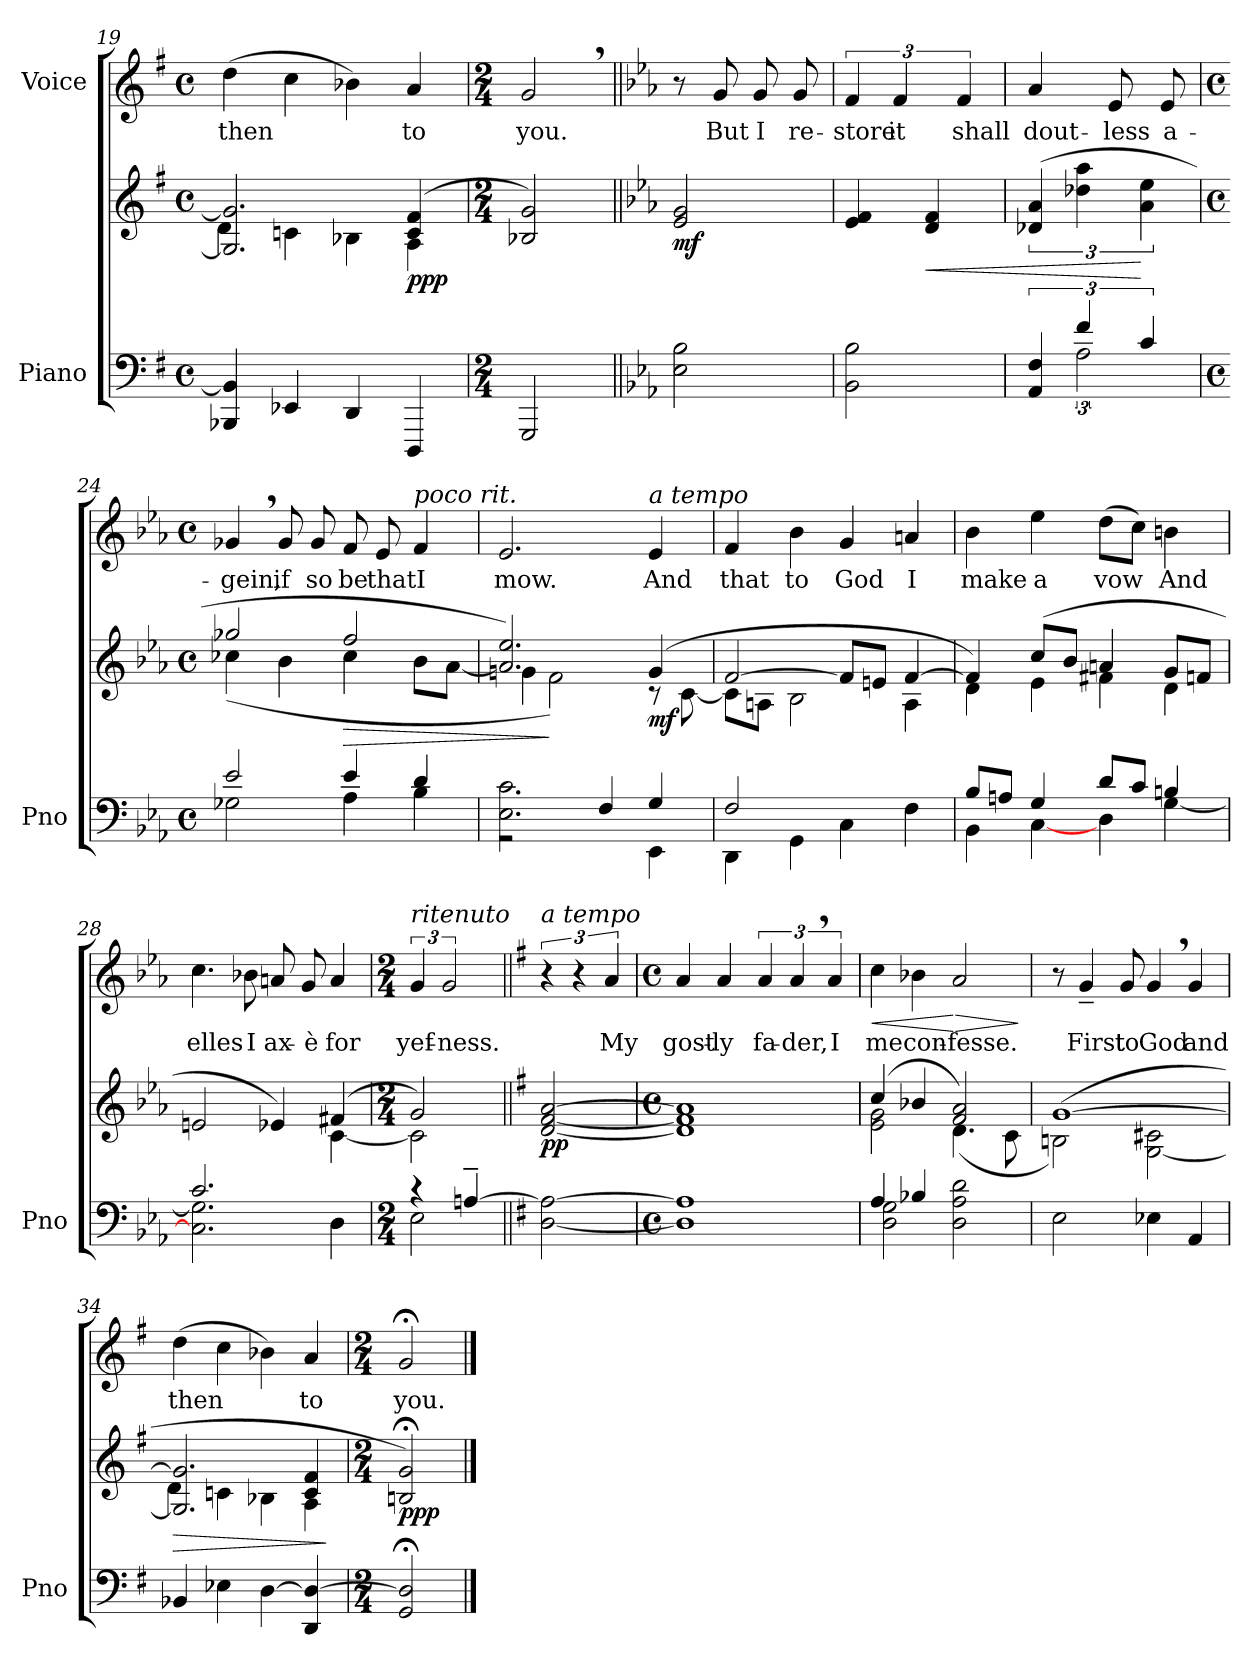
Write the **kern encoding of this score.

**kern	**kern	**dynam	**kern	**text	**dynam
*part2	*part2	*part2	*part1	*part1	*part1
*staff3	*staff2	*staff2/3	*staff1	*staff1	*staff1
*I"Piano	*	*	*I"Voice	*	*
*I'Pno	*	*	*	*	*
*clefF4	*clefG2	*	*clefG2	*	*
*k[f#]	*k[f#]	*	*k[f#]	*	*
*M4/4	*M4/4	*	*M4/4	*	*
*met(c)	*met(c)	*	*met(c)	*	*
=19	=19	=19	=19	=19	=19
*	*^	*	*	*	*
4BBB-X/ 4BB-/]	2.G/] 2.g/]	4d\	.	(4dd\	then	.
4EE-X/	.	4cn\	.	4cc\	.	.
4DD/	.	4B-X\	.	4b-X\)	.	.
!	!	!	!LO:DY:b	!	!	!
4DDD/	(4c/ 4f#/	4A\	ppp	4a/	to	.
*	*v	*v	*	*	*	*
=20	=20	=20	=20	=20	=20
*M2/4	*M2/4	*	*M2/4	*	*
2GGG/	2B-X/ 2g/)	.	2g,/	you.	.
=21||	=21||	=21||	=21||	=21||	=21||
*k[b-e-a-]	*k[b-e-a-]	*	*k[b-e-a-]	*	*
!	!	!LO:DY:b	!	!	!
2E-\ 2B-\	2e-/ 2g/	mf	8r	.	.
.	.	.	8g/	But	.
.	.	.	8g/	I	.
.	.	.	8g/	re-	.
=22	=22	=22	=22	=22	=22
2BB-\ 2B-\	4e-/ 4f/	.	6f/	-store	.
.	.	.	6f/	it	.
!	!	!LO:HP:b	!	!	!
.	4d/ 4f/	<	.	.	.
.	.	.	6f/	shall	.
=23	=23	=23	=23	=23	=23
*^	*	*	*	*	*
6AA-/ 6F/	6ryy	(6d-X/ 6a-/	.	4a-/	dout-	.
6f/	3A-\	6dd-X\ 6aa-\	.	.	.	.
.	.	.	.	8e-/	-less	.
6c/	.	6a-\ 6ee-\	[	.	.	.
.	.	.	.	8e-/	a-	.
=24	=24	=24	=24	=24	=24	=24
*M4/4	*	*M4/4	*	*M4/4	*	*
*met(c)	*	*met(c)	*	*met(c)	*	*
*	*	*^	*	*	*	*
2e-/	2G-X\	2gg-X/	(4cc-X\	.	4g-X,/	-gein,	.
.	.	.	4b-\	.	8g-/	if	.
.	.	.	.	.	8g-/	so	.
!	!	!	!	!LO:HP:b	!	!	!
4e-/	4A-\	2ff/	4cc-\	>	8f/	be	.
.	.	.	.	.	8e-/	that	.
!	!	!	!	!	!LO:TX:i:t=poco rit.	!	!
4d/	4B-\	.	8b-\L	.	4f/	I	.
.	.	.	[>8a-\J	.	.	.	.
=25	=25	=25	=25	=25	=25	=25	=25
2.E-\ 2.c\	2r	2.a-/] 2.ee-/)	4gn\	.	2.e-/	mow.	.
.	.	.	2f\)	]	.	.	.
.	4F/	.	.	.	.	.	.
!	!	!	!	!	!LO:TX:i:t=a tempo	!	!
!	!	!	!	!LO:DY:b	!	!	!
4EE-\	4G/	(4g/	8r	mf	4e-/	And	.
.	.	.	[8c\	.	.	.	.
=26	=26	=26	=26	=26	=26	=26	=26
4DD\	2F/	[2f/	8c\L]	.	4f/	that	.
.	.	.	8An\J	.	.	.	.
4GG\	.	.	2B-\	.	4b-\	to	.
4C\	2ryy	8f/L]	.	.	4g/	God	.
.	.	8en/J	.	.	.	.	.
4F\	.	[4f/	4A\	.	4an/	I	.
=27	=27	=27	=27	=27	=27	=27	=27
8B-/L	4BB-\	4f/])	4d\	.	4b-\	make	.
8An/J	.	.	.	.	.	.	.
4G/	[4C\	(8cc/L	4e-\	.	4ee-\	a	.
.	.	8b-/J	.	.	.	.	.
8d/L	4D\	4an/	4f#X\	.	(8dd\L	vow	.
8c/J	.	.	.	.	8cc\J)	.	.
4Bn/	[>4G\	8g/L	4d\	.	4bn\	And	.
.	.	8fn/J	.	.	.	.	.
=28	=28	=28	=28	=28	=28	=28	=28
2.c/	2.C\] 2.G\]	2en/	2.ryy	.	4.cc\	elles	.
.	.	.	.	.	8b-X\	I	.
.	.	4e-X/)	.	.	8an/	ax-	.
.	.	.	.	.	8g/	-è	.
4D\	4ryy	(4f#X/	[4c\	.	4a/	for	.
=29	=29	=29	=29	=29	=29	=29	=29
*M2/4	*	*M2/4	*	*	*M2/4	*	*
!	!	!	!	!	!LO:TX:i:t=ritenuto	!	!
4r	2E-\	2g/)	2c\]	.	6g/	yef-	.
.	.	.	.	.	3g/	-ness.	.
[4An~/	.	.	.	.	.	.	.
*v	*v	*	*	*	*	*	*
*	*v	*v	*	*	*	*
=30||	=30||	=30||	=30||	=30||	=30||
*k[f#]	*k[f#]	*	*k[f#]	*	*
!	!	!	!LO:TX:i:t=a tempo	!	!
!	!	!LO:DY:b	!	!	!
[2D\ 2A\_	[2d/ [2f#/ [2a/	pp	6r	.	.
.	.	.	6r	.	.
.	.	.	6a/	My	.
=31	=31	=31	=31	=31	=31
*M4/4	*M4/4	*	*M4/4	*	*
*met(c)	*met(c)	*	*met(c)	*	*
1D] 1A]	1d] 1f#] 1a]	.	4a/	gost-	.
.	.	.	4a/	-ly	.
.	.	.	6a/	fa-	.
.	.	.	6a,/	-der,	.
.	.	.	6a/	I	.
=32	=32	=32	=32	=32	=32
*^	*^	*	*	*	*
!	!	!	!	!	!	!	!LO:HP:b
4A/	2D\ 2G\	(4cc/	2e\ 2g\	.	4cc\	me	<
4B-X/	.	4b-X/	.	.	4b-X\	con-	.
!	!	!	!	!	!	!	!LO:HP:n=1:b
2D\ 2A\ 2d\	2ryy	2f#/ 2a/)	(4.d\	.	2a/	-fesse.	[ >
.	.	.	8c\	.	.	.	.
*v	*v	*	*	*	*	*	*
*	*v	*v	*	*	*	*
.	.	.	.	.	]
=33	=33	=33	=33	=33	=33
*	*^	*	*	*	*
2E\	([1g	2Bn\)	.	8r	.	.
.	.	.	.	4g~>/	First	.
.	.	.	.	8g/	to	.
4E-X\	.	[2G\ 2c#X\	.	4g,/	God	.
4AA/	.	.	.	4g/	and	.
=34	=34	=34	=34	=34	=34	=34
!	!	!	!LO:HP:b	!	!	!
4BB-X/	2.G/] 2.g/]	4d\	>	(4dd\	then	.
4E-X\	.	4cn\	.	4cc\	.	.
[4D\	.	4B-X\	.	4b-X\)	.	.
4DD/ 4D/_	4c/ 4f#/	4A\	.	4a/	to	.
*	*v	*v	*	*	*	*
.	.	]	.	.	.
=35	=35	=35	=35	=35	=35
*M2/4	*M2/4	*	*M2/4	*	*
!	!	!LO:DY:b	!	!	!
2GG/; 2D/];	2Bn/;< 2g/;<)	ppp	2g;</	you.	.
==	==	==	==	==	==
*-	*-	*-	*-	*-	*-
